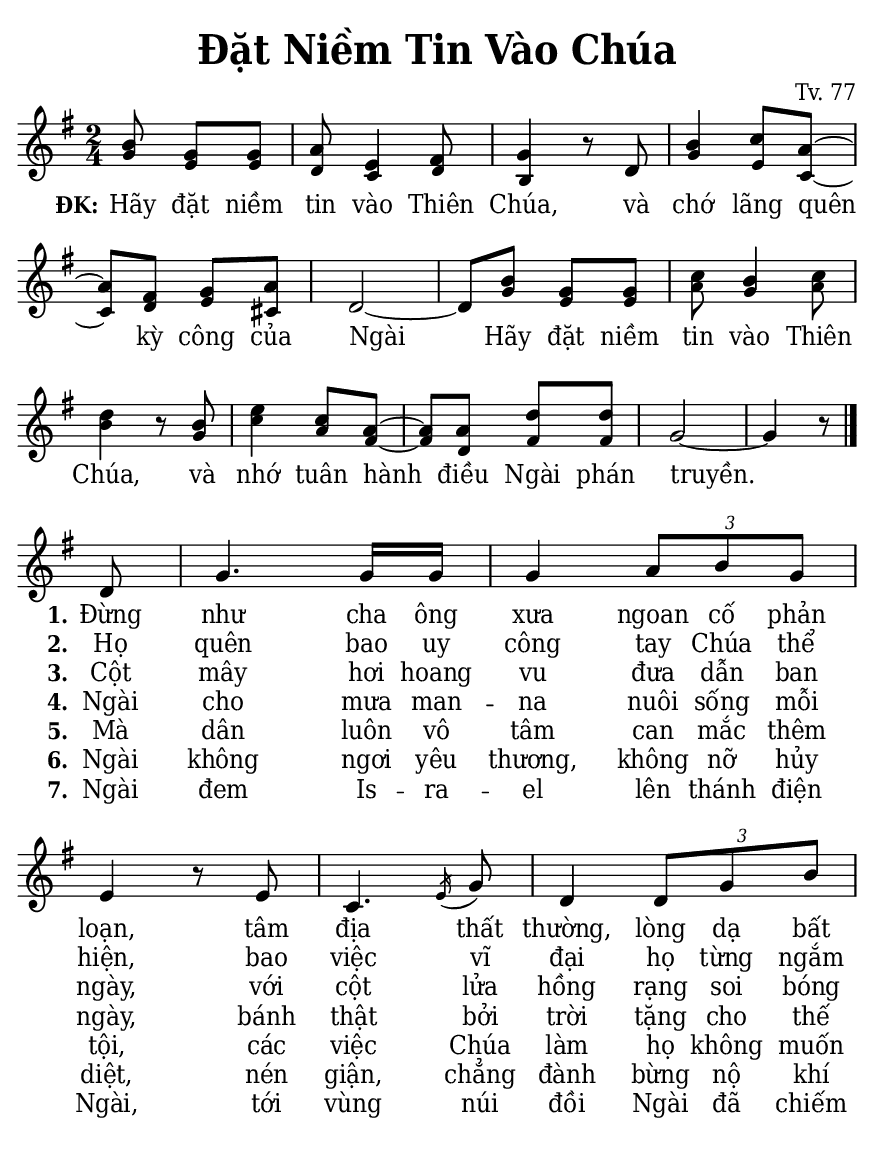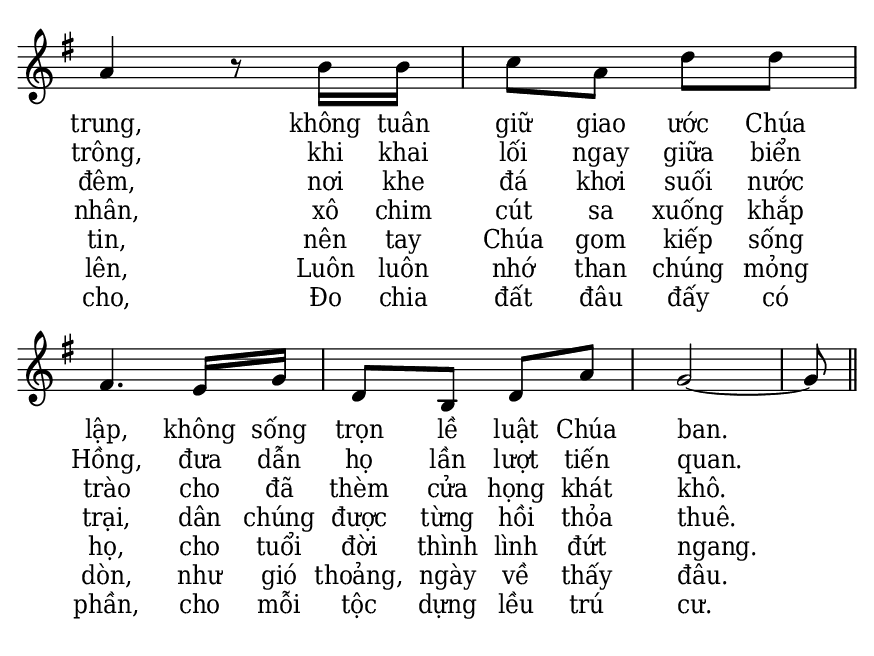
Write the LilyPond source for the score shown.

% Cài đặt chung\
\version "2.22.1"
\include "english.ly"

\header {
  title = \markup { \fontsize #1 "Đặt Niềm Tin Vào Chúa" }
  composer = "Tv. 77"
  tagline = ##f
}

% Nhạc phiên khúc
nhacPhienKhucSop = \relative c'' {
  \partial 4. b8 g g |
  a e4 fs8 |
  g4 r8 d |
  b'4 c8 a ~ |
  a fs g a |
  d,2 ~ |
  d8 b' g g |
  c b4 c8 |
  d4 r8 b |
  e4 c8 a ~ |
  a a d d |
  g,2 ~ |
  g4 r8 \bar "|." \break
  
  d |
  g4. g16 g |
  g4 \tuplet 3/2 { a8 b g } |
  e4 r8 e |
  c4. \slashedGrace { e16 ( } g8) |
  d4 \tuplet 3/2 { d8 g b } |
  a4 r8 b16 b |
  c8 a d d |
  fs,4. e16 g |
  d8 b d a' |
  g2 ~ |
  g8 \bar "||"
}

nhacPhienKhucAlto = \relative c'' {
  g8 e e |
  d c4 d8 |
  b4 r8 d |
  g4 e8 c ~ |
  c d e cs |
  d2 ~ |
  d8 g e e |
  a g4 a8 |
  b4 r8 g |
  c4 a8 fs ~ |
  fs d fs fs |
  g2 ~ |
  g4 r8
}

% Lời phiên khúc
loiPhienKhucSop = \lyrics {
  \set stanza = "ĐK:"
  Hãy đặt niềm tin vào Thiên Chúa,
  và chớ lãng quên kỳ công của Ngài
  Hãy đặt niềm tin vào Thiên Chúa,
  và nhớ tuân hành điều Ngài phán truyền.
  <<
    {
      \set stanza = "1."
      Đừng như cha ông xưa ngoan cố phản loạn,
      tâm địa thất thường, lòng dạ bất trung,
      không tuân giữ giao ước Chúa lập,
      không sống trọn lề luật Chúa ban.
    }
    \new Lyrics {
	    \set associatedVoice = "beSop"
	    \set stanza = "2."
	    Họ quên bao uy công tay Chúa thể hiện,
	    bao việc vĩ đại họ từng ngắm trông,
	    khi khai lối ngay giữa biển Hồng,
	    đưa dẫn họ lần lượt tiến quan.
    }
    \new Lyrics {
	    \set associatedVoice = "beSop"
	    \set stanza = "3."
	    Cột mây hơi hoang vu đưa dẫn ban ngày,
	    với cột lửa hồng rạng soi bóng đêm,
	    nơi khe đá khơi suối nước trào
	    cho đã thèm cửa họng khát khô.
    }
    \new Lyrics {
	    \set associatedVoice = "beSop"
	    \set stanza = "4."
	    Ngài cho mưa man -- na nuôi sống mỗi ngày,
	    bánh thật bởi trời tặng cho thế nhân,
	    xô chim cút sa xuống khắp trại,
	    dân chúng được từng hồi thỏa thuê.
    }
    \new Lyrics {
	    \set associatedVoice = "beSop"
	    \set stanza = "5."
	    Mà dân luôn vô tâm can mắc thêm tội,
	    các việc Chúa làm họ không muốn tin,
	    nên tay Chúa gom kiếp sống họ,
	    cho tuổi đời thình lình đứt ngang.
    }
    \new Lyrics {
	    \set associatedVoice = "beSop"
	    \set stanza = "6."
	    Ngài không ngơi yêu thương, không nỡ hủy diệt,
	    nén giận, chẳng đành bừng nộ khí lên,
	    Luôn luôn nhớ than chúng mỏng dòn,
	    như gió thoảng, ngày về thấy đâu.
    }
    \new Lyrics {
	    \set associatedVoice = "beSop"
	    \set stanza = "7."
	    Ngài đem Is -- ra -- el lên thánh điện Ngài,
	    tới vùng núi đồi Ngài đã chiếm cho,
	    Đo chia đất đâu đấy có phần,
	    cho mỗi tộc dựng lều trú cư.
    }
  >>
}

% Dàn trang
\paper {
  #(set-paper-size "a5")
  top-margin = 3\mm
  bottom-margin = 3\mm
  left-margin = 3\mm
  right-margin = 3\mm
  indent = #0
  #(define fonts
	 (make-pango-font-tree "Deja Vu Serif Condensed"
	 		       "Deja Vu Serif Condensed"
			       "Deja Vu Serif Condensed"
			       (/ 20 20)))
  print-page-number = ##f
  system-system-spacing = #'((basic-distance . 0.1) (padding . 3))
  ragged-bottom = ##t
}

TongNhip = {
  \key g \major \time 2/4
  \set Timing.beamExceptions = #'()
  \set Timing.baseMoment = #(ly:make-moment 1/4)
}

% Đổi kích thước nốt cho bè phụ
notBePhu =
#(define-music-function (font-size music) (number? ly:music?)
   (for-some-music
     (lambda (m)
       (if (music-is-of-type? m 'rhythmic-event)
           (begin
             (set! (ly:music-property m 'tweaks)
                   (cons `(font-size . ,font-size)
                         (ly:music-property m 'tweaks)))
             #t)
           #f))
     music)
   music)

\score {
  \new ChoirStaff <<
    \new Staff \with {
        \consists "Merge_rests_engraver"
        printPartCombineTexts = ##f
      }
      <<
      \new Voice \TongNhip \partCombine 
        \nhacPhienKhucSop
        \notBePhu -1 { \nhacPhienKhucAlto }
      \new NullVoice = beSop \nhacPhienKhucSop
      \new Lyrics \lyricsto beSop \loiPhienKhucSop
      >>
  >>
  \layout {
    \override Lyrics.LyricSpace.minimum-distance = #1.5
    \override Score.BarNumber.break-visibility = ##(#f #f #f)
    \override Score.SpacingSpanner.uniform-stretching = ##t
  } 
}
